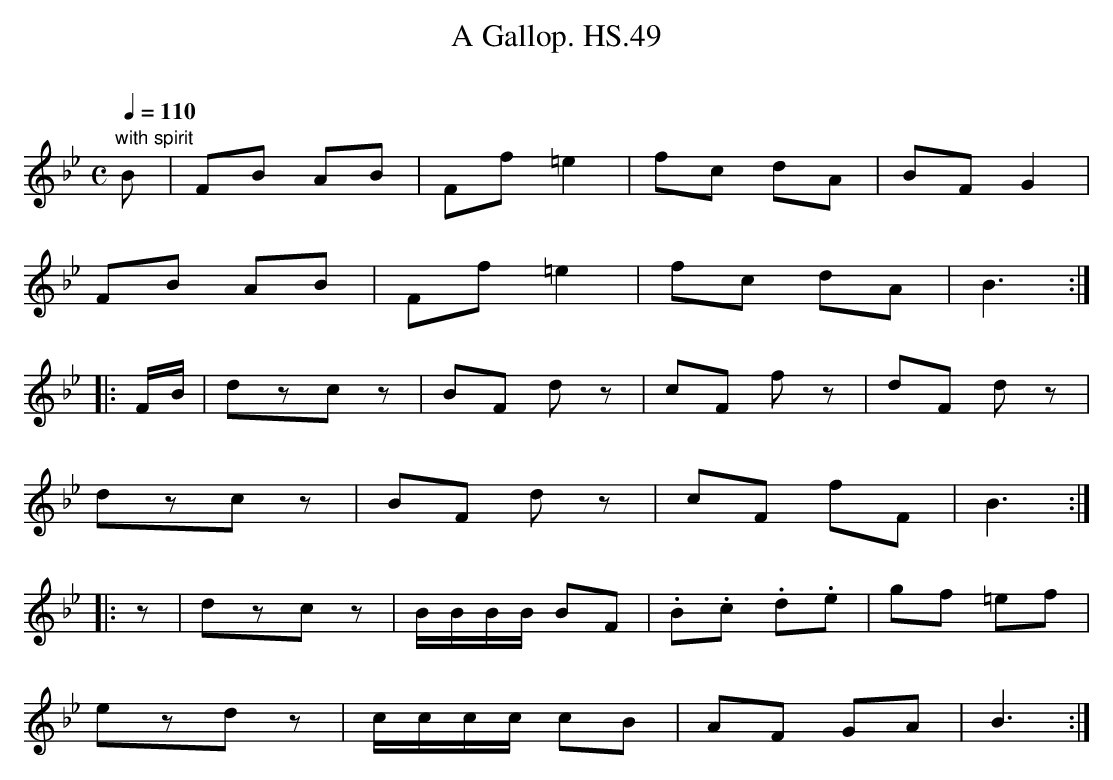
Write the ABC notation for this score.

X:1
T:Gallop. HS.49, A
M:C
L:1/8
Q:1/4=110
O:
K:Bb
"with spirit"B|FB AB|Ff =e2|fc dA|BFG2|
FB AB|Ff=e2|fc dA|B3:|
|:F/B/|dzcz|BF dz|cF fz|dF dz|
dzcz|BF dz|cF fF|B3:|
|:z|dzcz|B/B/B/B/ BF|.B.c .d.e|gf =ef|
ezdz|c/c/c/c/ cB|AF GA|B3:|
